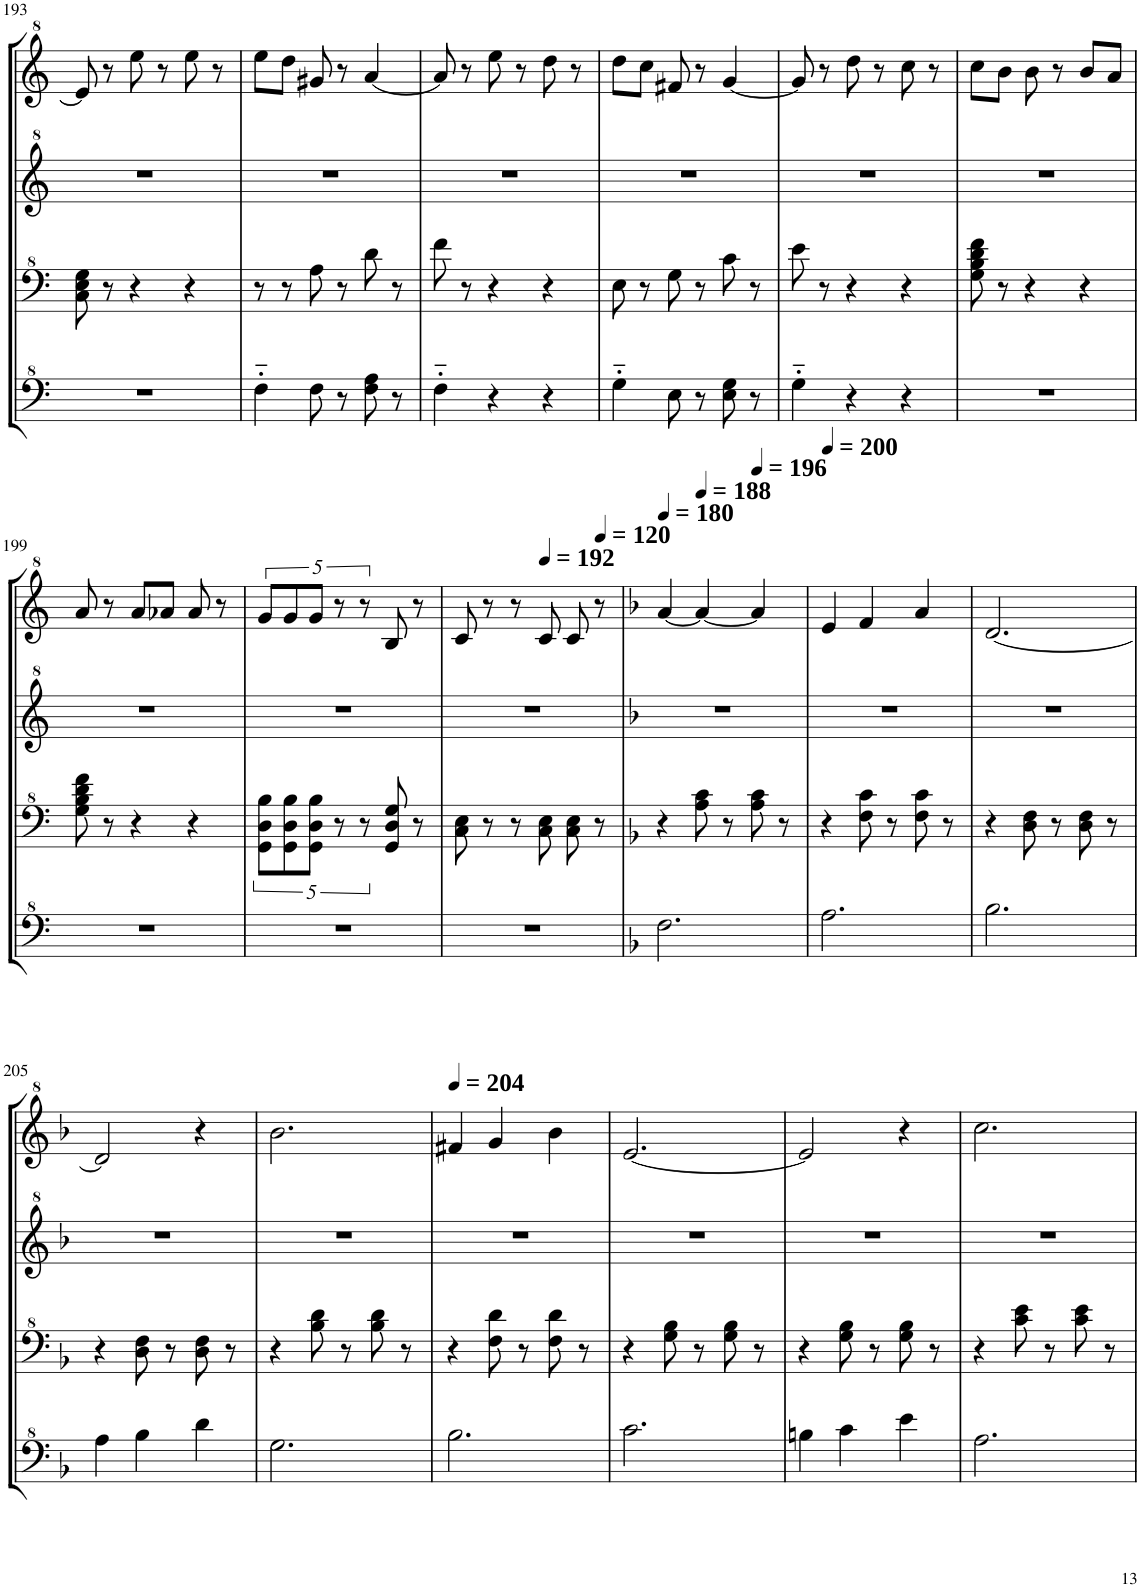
**kern	**kern	**kern	**kern
*part1	*part1	*part1	*part1
*staff4	*staff3	*staff2	*staff1
*I"Model III	*	*	*
!!LO:PB:g=z
*clefF^4	*clefF^4	*clefG^2	*clefG^2
*k[]	*k[]	*k[]	*k[]
*M3/4	*M3/4	*M3/4	*M3/4
=193	=193	=193	=193
2.r	8c\ 8e\ 8g\	2.r	8ee/]
.	8r	.	8r
.	4r	.	8eee\
.	.	.	8r
.	4r	.	8eee\
.	.	.	8r
=194	=194	=194	=194
4f'~\	8r	2.r	8eee\L
.	8r	.	8ddd\J
8f\	8a\	.	8gg#X/
8r	8r	.	8r
8f\ 8a\	8dd\	.	[4aa/
8r	8r	.	.
=195	=195	=195	=195
4f'~\	8ff\	2.r	8aa/]
.	8r	.	8r
4r	4r	.	8eee\
.	.	.	8r
4r	4r	.	8ddd\
.	.	.	8r
=196	=196	=196	=196
4g'~\	8e\	2.r	8ddd\L
.	8r	.	8ccc\J
8e\	8g\	.	8ff#X/
8r	8r	.	8r
8e\ 8g\	8cc\	.	[4gg/
8r	8r	.	.
=197	=197	=197	=197
4g'~\	8ee\	2.r	8gg/]
.	8r	.	8r
4r	4r	.	8ddd\
.	.	.	8r
4r	4r	.	8ccc\
.	.	.	8r
=198	=198	=198	=198
2.r	8g\ 8b\ 8dd\ 8ff\	2.r	8ccc\L
.	8r	.	8bb\J
.	4r	.	8bb\
.	.	.	8r
.	4r	.	8bb/L
.	.	.	8aa/J
!!LO:LB:g=z
=199	=199	=199	=199
2.r	8g\ 8b\ 8dd\ 8ff\	2.r	8aa/
.	8r	.	8r
.	4r	.	8aa/L
.	.	.	8aa-X/J
.	4r	.	8aa-/
.	.	.	8r
=200	=200	=200	=200
2.r	10G\ 10d\ 10b\L	2.r	10gg/L
.	10G\ 10d\ 10b\	.	10gg/
.	10G\ 10d\ 10b\J	.	10gg/J
.	10r	.	10r
.	10r	.	10r
.	8G/ 8d/ 8g/	.	8b/
.	8r	.	8r
=201	=201	=201	=201
2.r	8c\ 8e\	2.r	8cc/
.	8r	.	8r
.	8r	.	8r
*	*	*	*MM192
.	8c\ 8e\	.	8cc/
.	8c\ 8e\	.	8cc/
*	*	*	*MM120
.	8r	.	8r
=202	=202	=202	=202
*k[b-]	*k[b-]	*k[b-]	*k[b-]
*	*	*	*MM180
2.f\	4r	2.r	[4aa/
*	*	*	*MM188
.	8a\ 8cc\	.	4aa/_
.	8r	.	.
*	*	*	*MM196
.	8a\ 8cc\	.	4aa/]
.	8r	.	.
=203	=203	=203	=203
*	*	*	*MM200
2.a\	4r	2.r	4ee/
.	8f\ 8cc\	.	4ff/
.	8r	.	.
.	8f\ 8cc\	.	4aa/
.	8r	.	.
=204	=204	=204	=204
2.b-\	4r	2.r	[2.dd/
.	8d\ 8f\	.	.
.	8r	.	.
.	8d\ 8f\	.	.
.	8r	.	.
!!LO:LB:g=z
=205	=205	=205	=205
4a\	4r	2.r	2dd/]
4b-\	8d\ 8f\	.	.
.	8r	.	.
4dd\	8d\ 8f\	.	4r
.	8r	.	.
=206	=206	=206	=206
2.g\	4r	2.r	2.bb-\
.	8b-\ 8dd\	.	.
.	8r	.	.
.	8b-\ 8dd\	.	.
.	8r	.	.
=207	=207	=207	=207
*	*	*	*MM204
2.b-\	4r	2.r	4ff#X/
.	8f\ 8dd\	.	4gg/
.	8r	.	.
.	8f\ 8dd\	.	4bb-\
.	8r	.	.
=208	=208	=208	=208
2.cc\	4r	2.r	[2.ee/
.	8g\ 8b-\	.	.
.	8r	.	.
.	8g\ 8b-\	.	.
.	8r	.	.
=209	=209	=209	=209
4bn\	4r	2.r	2ee/]
4cc\	8g\ 8b-\	.	.
.	8r	.	.
4ee\	8g\ 8b-\	.	4r
.	8r	.	.
=210	=210	=210	=210
2.a\	4r	2.r	2.ccc\
.	8cc\ 8ee\	.	.
.	8r	.	.
.	8cc\ 8ee\	.	.
.	8r	.	.
=	=	=	=
*-	*-	*-	*-
